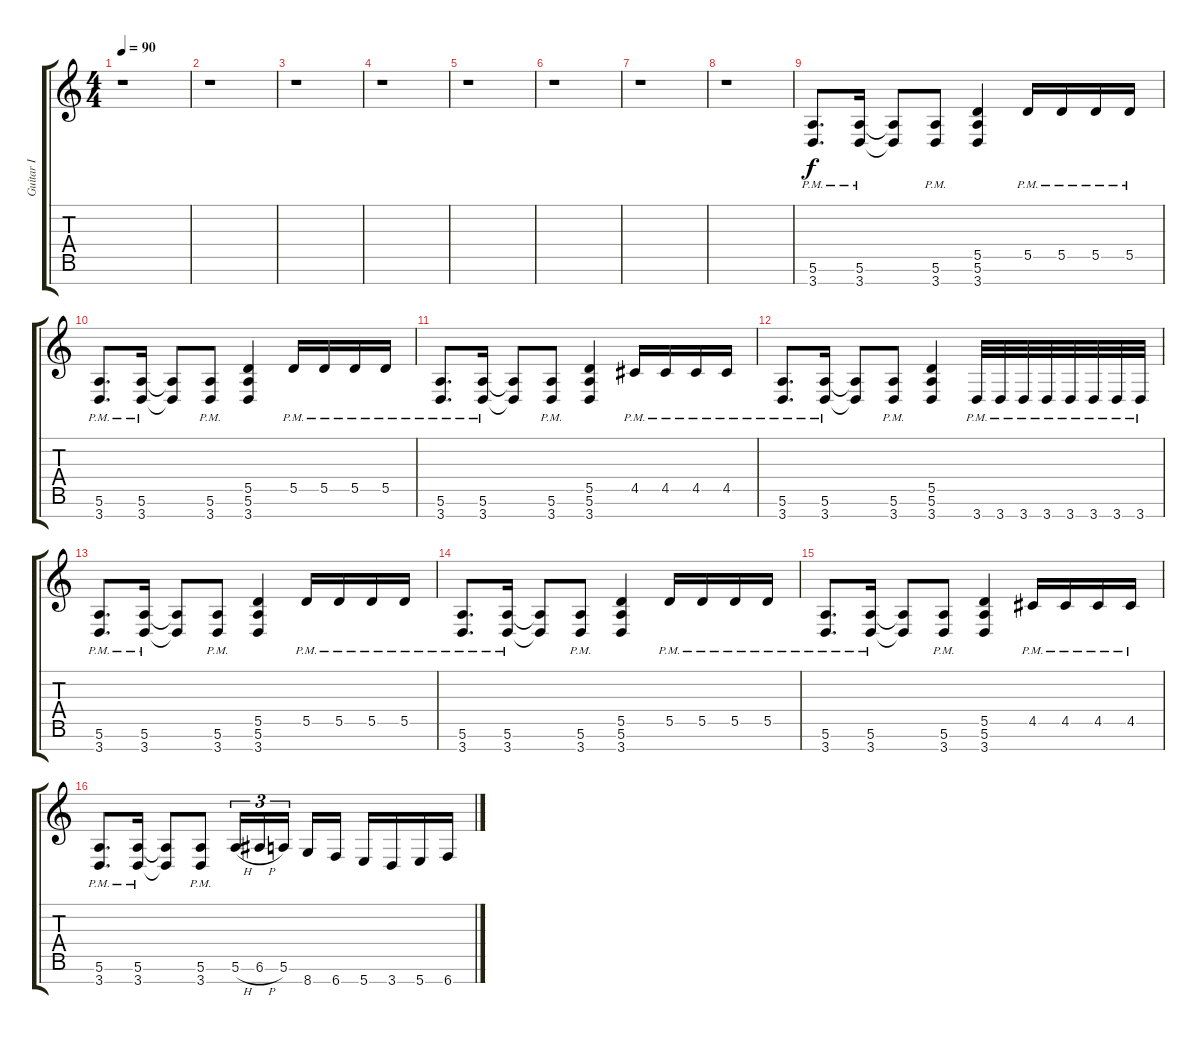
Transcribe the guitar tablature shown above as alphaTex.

\track ("Guitar I" "Guitar I") {instrument distortionguitar}
\staff {score tabs}
\tuning (E4 B3 G3 D3 A2 E2 B1) {hide}
\ts (4 4)
\tempo 90
\clef g2
\ks c
r.1{dy mf} |
r.1 |
r.1 |
r.1 |
r.1 |
r.1 |
r.1 |
r.1 |
(5.6{pm} 3.7{pm}).8{d dy f} (5.6{pm} 3.7{pm}).16 (5.6{t} 3.7{t}).8 (5.6{pm} 3.7{pm}).8 (5.5 5.6 3.7).4 5.5{pm}.16 5.5{pm}.16 5.5{pm}.16 5.5{pm}.16 |
(5.6{pm} 3.7{pm}).8{d} (5.6{pm} 3.7{pm}).16 (5.6{t} 3.7{t}).8 (5.6{pm} 3.7{pm}).8 (5.5 5.6 3.7).4 5.5{pm}.16 5.5{pm}.16 5.5{pm}.16 5.5{pm}.16 |
(5.6{pm} 3.7{pm}).8{d} (5.6{pm} 3.7{pm}).16 (5.6{t} 3.7{t}).8 (5.6{pm} 3.7{pm}).8 (5.5 5.6 3.7).4 4.5{pm}.16 4.5{pm}.16 4.5{pm}.16 4.5{pm}.16 |
(5.6{pm} 3.7{pm}).8{d} (5.6{pm} 3.7{pm}).16 (5.6{t} 3.7{t}).8 (5.6{pm} 3.7{pm}).8 (5.5 5.6 3.7).4 3.7{pm}.32 3.7{pm}.32 3.7{pm}.32 3.7{pm}.32 3.7{pm}.32 3.7{pm}.32 3.7{pm}.32 3.7{pm}.32 |
(5.6{pm} 3.7{pm}).8{d} (5.6{pm} 3.7{pm}).16 (5.6{t} 3.7{t}).8 (5.6{pm} 3.7{pm}).8 (5.5 5.6 3.7).4 5.5{pm}.16 5.5{pm}.16 5.5{pm}.16 5.5{pm}.16 |
(5.6{pm} 3.7{pm}).8{d} (5.6{pm} 3.7{pm}).16 (5.6{t} 3.7{t}).8 (5.6{pm} 3.7{pm}).8 (5.5 5.6 3.7).4 5.5{pm}.16 5.5{pm}.16 5.5{pm}.16 5.5{pm}.16 |
(5.6{pm} 3.7{pm}).8{d} (5.6{pm} 3.7{pm}).16 (5.6{t} 3.7{t}).8 (5.6{pm} 3.7{pm}).8 (5.5 5.6 3.7).4 4.5{pm}.16 4.5{pm}.16 4.5{pm}.16 4.5{pm}.16 |
(5.6{pm} 3.7{pm}).8{d} (5.6{pm} 3.7{pm}).16 (5.6{t} 3.7{t}).8 (5.6{pm} 3.7{pm}).8 5.6{h}.16{tu (3 2)} 6.6{h}.16{tu (3 2)} 5.6.16{tu (3 2) beam splitsecondary} 8.7.16 6.7.16 5.7.16 3.7.16 5.7.16 6.7.16
